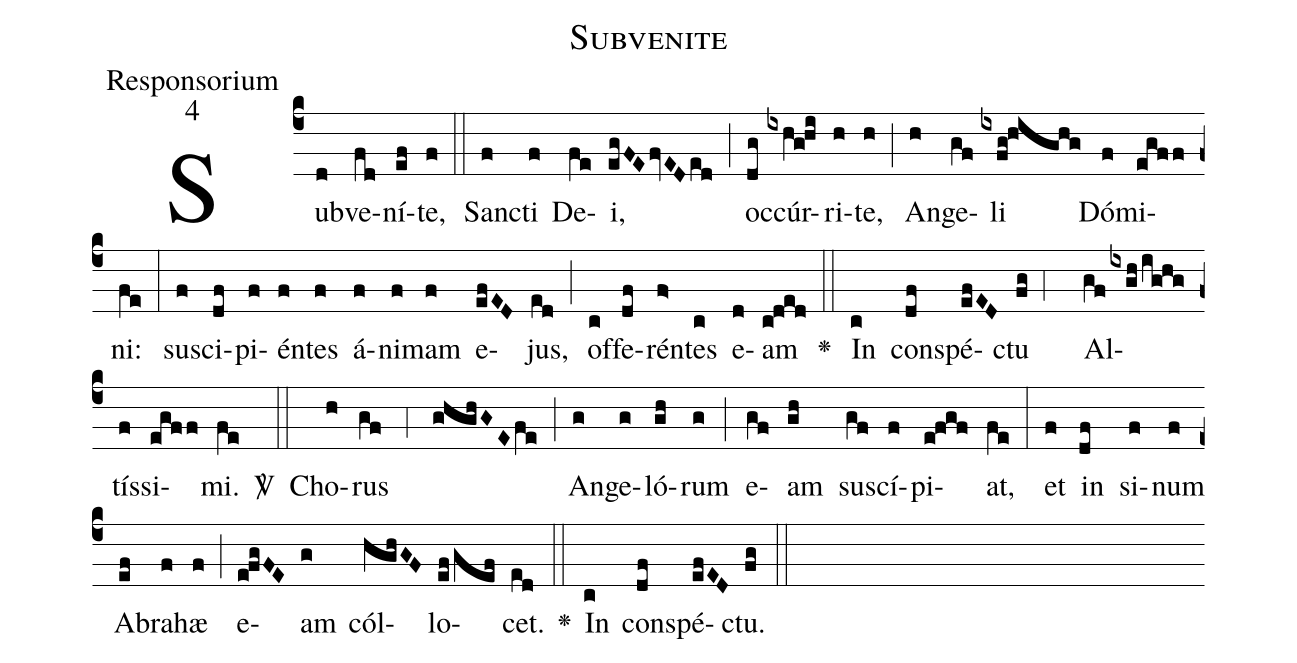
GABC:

name:Subvenite;
office-part:Responsorium;
mode:4;
%%
(c4)Sub(d)ve(fd)ní(ef)te,(f) (::) San(f)cti(f) De(fe)i,(egFEfvEDed) (;) oc(dg)cúr(ixhg!hi)ri(h)te,(h) (;) An(h)ge(gf)li(ixfg!highg) Dó(f)mi(egff)ni:(fe) (:) su(f)sci(df)pi(f)én(f)tes(f) á(f)ni(f)mam(f) e(efED)jus,(ed) (;) of(c)fe(df)rén(f>)tes(c) e(d)am(c!ded) <v>\greheightstar</v>(::) In(c) con(df)spé(efED)ctu(fg;4) Al(gfixgh/ig!h!g)tís(f)si(egff)mi.(fe)  <sp>V/</sp>(::) Cho(h)rus(gf;4ghghGEfe) (;) An(g)ge(g)ló(gh)rum(g) (;) e(gf)am(gh) su(gf)scí(f)pi(e!fgf)at,(fe) (:) et(f) in(df) si(f)num(f) A(ef)bra(f)hæ(f) (;) e(efgFE)am(g) cól(hghGF)lo(ef/gef)cet.(ed) <v>\greheightstar</v>(::) In(c) con(df)spé(efED)ctu.(fg) (::)
